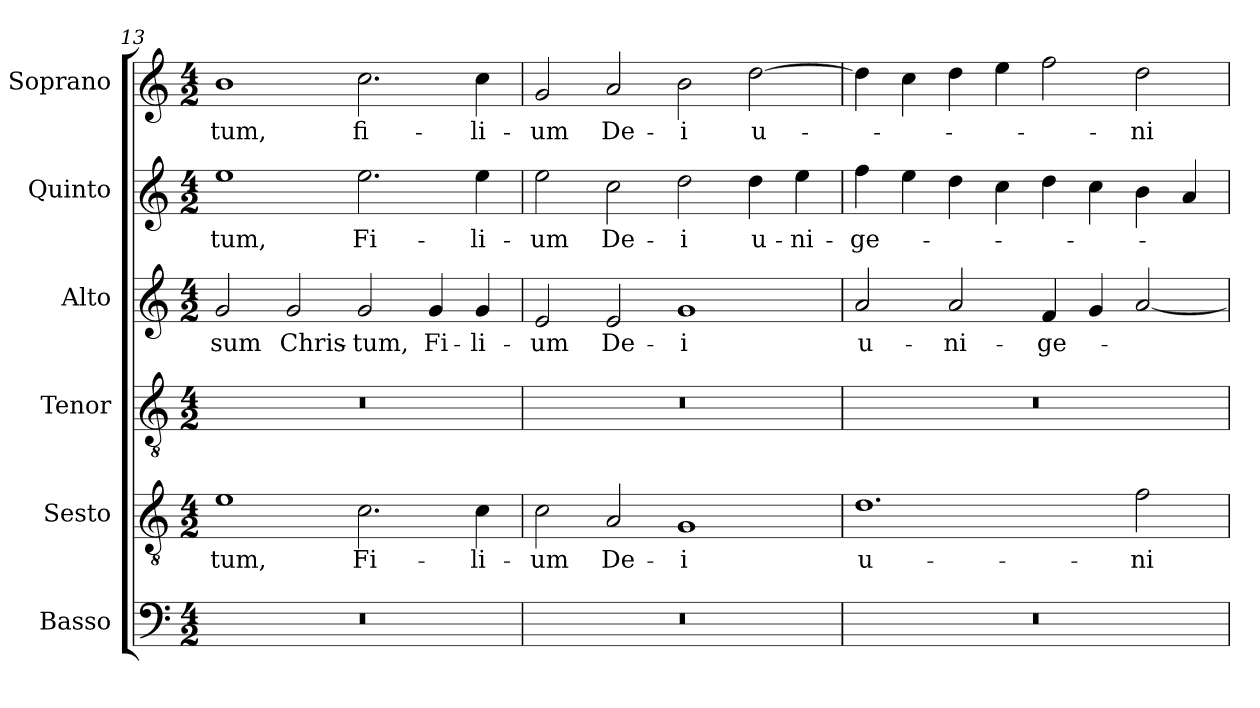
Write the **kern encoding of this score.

**kern	**kern	**text	**kern	**kern	**text	**kern	**text	**kern	**text
*part6	*part5	*part5	*part4	*part3	*part3	*part2	*part2	*part1	*part1
*staff6	*staff5	*staff5	*staff4	*staff3	*staff3	*staff2	*staff2	*staff1	*staff1
*I"Basso	*I"Sesto	*	*I"Tenor	*I"Alto	*	*I"Quinto	*	*I"Soprano	*
*	*I'T.	*	*I'T.	*I'A.	*	*	*	*I'Sop.	*
*clefF4	*clefGv2	*	*clefGv2	*clefG2	*	*clefG2	*	*clefG2	*
*	*ITrd7c12	*	*ITrd7c12	*	*	*	*	*	*
*k[]	*k[]	*	*k[]	*k[]	*	*k[]	*	*k[]	*
*C:	*C:	*	*C:	*C:	*	*C:	*	*C:	*
*M4/2	*M4/2	*	*M4/2	*M4/2	*	*M4/2	*	*M4/2	*
=13	=13	=13	=13	=13	=13	=13	=13	=13	=13
!LO:N:vis=1	!	!	!	!	!	!	!	!	!
!	!	!LO:LY:b:color=#000000	!LO:N:vis=1	!	!	!	!	!	!
!	!	!	!	!	!LO:LY:b:color=#000000	!	!	!	!
!	!	!	!	!	!	!	!LO:LY:b:color=#000000	!	!
!	!	!	!	!	!	!	!	!	!LO:LY:b:color=#000000
0r	1Ei	-tum,	0r	2gi/	-sum	1eei	-tum,	1bi	-tum,
!	!	!	!	!	!LO:LY:b:color=#000000	!	!	!	!
.	.	.	.	2gi/	Chris-	.	.	.	.
!	!	!LO:LY:b:color=#000000	!	!	!	!	!	!	!
!	!	!	!	!	!LO:LY:b:color=#000000	!	!	!	!
!	!	!	!	!	!	!	!LO:LY:b:color=#000000	!	!
!	!	!	!	!	!	!	!	!	!LO:LY:b:color=#000000
.	2.Ci\	Fi-	.	2gi/	-tum,	2.eei\	Fi-	2.cci\	fi-
!	!	!	!	!	!LO:LY:b:color=#000000	!	!	!	!
.	.	.	.	4gi/	Fi-	.	.	.	.
!	!	!LO:LY:b:color=#000000	!	!	!	!	!	!	!
!	!	!	!	!	!LO:LY:b:color=#000000	!	!	!	!
!	!	!	!	!	!	!	!LO:LY:b:color=#000000	!	!
!	!	!	!	!	!	!	!	!	!LO:LY:b:color=#000000
.	4Ci\	-li-	.	4gi/	-li-	4eei\	-li-	4cci\	-li-
=14	=14	=14	=14	=14	=14	=14	=14	=14	=14
!LO:N:vis=1	!	!	!	!	!	!	!	!	!
!	!	!LO:LY:b:color=#000000	!LO:N:vis=1	!	!	!	!	!	!
!	!	!	!	!	!LO:LY:b:color=#000000	!	!	!	!
!	!	!	!	!	!	!	!LO:LY:b:color=#000000	!	!
!	!	!	!	!	!	!	!	!	!LO:LY:b:color=#000000
0r	2Ci\	-um	0r	2ei/	-um	2eei\	-um	2gi/	-um
!	!	!LO:LY:b:color=#000000	!	!	!	!	!	!	!
!	!	!	!	!	!LO:LY:b:color=#000000	!	!	!	!
!	!	!	!	!	!	!	!LO:LY:b:color=#000000	!	!
!	!	!	!	!	!	!	!	!	!LO:LY:b:color=#000000
.	2AAi/	De-	.	2ei/	De-	2cci\	De-	2ai/	De-
!	!	!LO:LY:b:color=#000000	!	!	!	!	!	!	!
!	!	!	!	!	!LO:LY:b:color=#000000	!	!	!	!
!	!	!	!	!	!	!	!LO:LY:b:color=#000000	!	!
!	!	!	!	!	!	!	!	!	!LO:LY:b:color=#000000
.	1GGi	-i	.	1gi	-i	2ddi\	-i	2bi\	-i
!	!	!	!	!	!	!	!LO:LY:b:color=#000000	!	!
!	!	!	!	!	!	!	!	!	!LO:LY:b:color=#000000
.	.	.	.	.	.	4ddi\	u-	[2ddi\	u-
!	!	!	!	!	!	!	!LO:LY:b:color=#000000	!	!
.	.	.	.	.	.	4eei\	-ni-	.	.
=15	=15	=15	=15	=15	=15	=15	=15	=15	=15
!LO:N:vis=1	!	!	!	!	!	!	!	!	!
!	!	!LO:LY:b:color=#000000	!LO:N:vis=1	!	!	!	!	!	!
!	!	!	!	!	!LO:LY:b:color=#000000	!	!	!	!
!	!	!	!	!	!	!	!LO:LY:b:color=#000000	!	!
0r	1.Di	u-	0r	2ai/	u-	4ffi\	-ge-	4ddi\]	.
.	.	.	.	.	.	4eei\	.	4cci\	.
!	!	!	!	!	!LO:LY:b:color=#000000	!	!	!	!
.	.	.	.	2ai/	-ni-	4ddi\	.	4ddi\	.
.	.	.	.	.	.	4cci\	.	4eei\	.
!	!	!	!	!	!LO:LY:b:color=#000000	!	!	!	!
.	.	.	.	4fi/	-ge-	4ddi\	.	2ffi\	.
.	.	.	.	4gi/	.	4cci\	.	.	.
!	!	!LO:LY:b:color=#000000	!	!	!	!	!	!	!
!	!	!	!	!	!	!	!	!	!LO:LY:b:color=#000000
.	2Fi\	-ni-	.	[2ai/	.	4bi\	.	2ddi\	-ni-
.	.	.	.	.	.	4ai/	.	.	.
=	=	=	=	=	=	=	=	=	=
*-	*-	*-	*-	*-	*-	*-	*-	*-	*-
